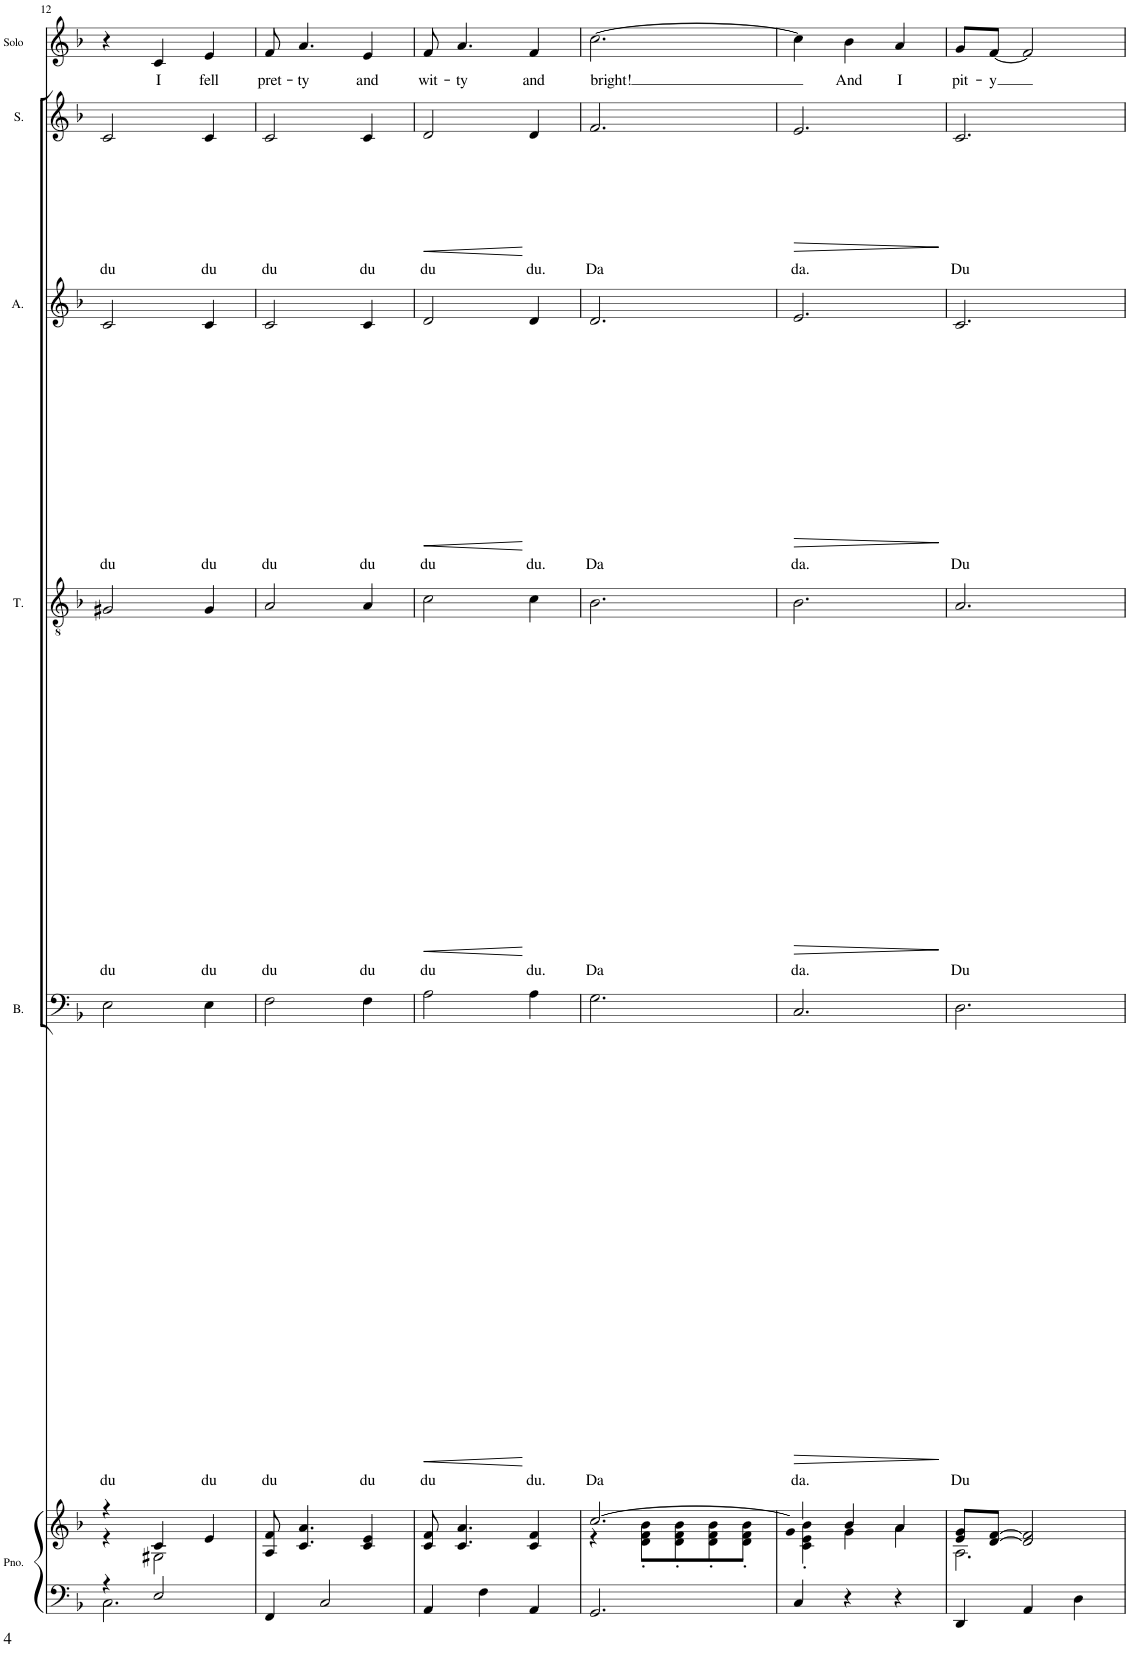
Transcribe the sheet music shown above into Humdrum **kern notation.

**kern	**kern	**kern	**text	**dynam	**kern	**text	**dynam	**kern	**text	**dynam	**kern	**text	**dynam	**kern	**text
*part6	*part6	*part5	*part5	*part5	*part4	*part4	*part4	*part3	*part3	*part3	*part2	*part2	*part2	*part1	*part1
*staff7	*staff6	*staff5	*staff5	*staff5	*staff4	*staff4	*staff4	*staff3	*staff3	*staff3	*staff2	*staff2	*staff2	*staff1	*staff1
*I"Piano	*	*I"Bass	*	*	*I"Tenor	*	*	*I"Alto	*	*	*I"Soprano	*	*	*I"Soprano Solo	*
*I'Pno.	*	*I'B.	*	*	*I'T.	*	*	*I'A.	*	*	*I'S.	*	*	*I'Solo	*
!!LO:PB:g=z
*clefF4	*clefG2	*clefF4	*	*	*clefGv2	*	*	*clefG2	*	*	*clefG2	*	*	*clefG2	*
*k[b-]	*k[b-]	*k[b-]	*	*	*k[b-]	*	*	*k[b-]	*	*	*k[b-]	*	*	*k[b-]	*
*M3/4	*M3/4	*M3/4	*	*	*M3/4	*	*	*M3/4	*	*	*M3/4	*	*	*M3/4	*
=12	=12	=12	=12	=12	=12	=12	=12	=12	=12	=12	=12	=12	=12	=12	=12
*^	*^	*	*	*	*	*	*	*	*	*	*	*	*	*	*
!	!	!	!	!	!LO:LY:b	!	!	!LO:LY:b	!	!	!LO:LY:b	!	!	!LO:LY:b	!	!	!
4r	2.C\	4r	4r	2E\	du	.	2G#X/	du	.	2c/	du	.	2c/	du	.	4r	.
!	!	!	!	!	!	!	!	!	!	!	!	!	!	!	!	!	!LO:LY:b
2E/	.	4c/	2G#X\	.	.	.	.	.	.	.	.	.	.	.	.	4c/	I
!	!	!	!	!	!LO:LY:b	!	!	!LO:LY:b	!	!	!LO:LY:b	!	!	!LO:LY:b	!	!	!LO:LY:b
.	.	4e/	.	4E\	du	.	4G#/	du	.	4c/	du	.	4c/	du	.	4e/	fell
*v	*v	*	*	*	*	*	*	*	*	*	*	*	*	*	*	*	*
*	*v	*v	*	*	*	*	*	*	*	*	*	*	*	*	*	*
=13	=13	=13	=13	=13	=13	=13	=13	=13	=13	=13	=13	=13	=13	=13	=13
!	!	!	!LO:LY:b	!	!	!LO:LY:b	!	!	!LO:LY:b	!	!	!LO:LY:b	!	!	!LO:LY:b
4FF/	8A/ 8f/	2F\	du	.	2A/	du	.	2c/	du	.	2c/	du	.	8f/	pret-
!	!	!	!	!	!	!	!	!	!	!	!	!	!	!	!LO:LY:b
.	4.c/ 4.a/	.	.	.	.	.	.	.	.	.	.	.	.	4.a/	-ty
2C/	.	.	.	.	.	.	.	.	.	.	.	.	.	.	.
!	!	!	!LO:LY:b	!	!	!LO:LY:b	!	!	!LO:LY:b	!	!	!LO:LY:b	!	!	!LO:LY:b
.	4c/ 4e/	4F\	du	.	4A/	du	.	4c/	du	.	4c/	du	.	4e/	and
=14	=14	=14	=14	=14	=14	=14	=14	=14	=14	=14	=14	=14	=14	=14	=14
!	!	!	!LO:LY:b	!LO:HP:b	!	!LO:LY:b	!LO:HP:b	!	!LO:LY:b	!LO:HP:b	!	!LO:LY:b	!LO:HP:b	!	!LO:LY:b
4AA/	8c/ 8f/	2A\	du	<	2c\	du	<	2d/	du	<	2d/	du	<	8f/	wit-
!	!	!	!	!	!	!	!	!	!	!	!	!	!	!	!LO:LY:b
.	4.c/ 4.a/	.	.	.	.	.	.	.	.	.	.	.	.	4.a/	-ty
4F\	.	.	.	.	.	.	.	.	.	.	.	.	.	.	.
!	!	!	!LO:LY:b	!	!	!LO:LY:b	!	!	!LO:LY:b	!	!	!LO:LY:b	!	!	!LO:LY:b
4AA/	4c/ 4f/	4A\	du.	[	4c\	du.	[	4d/	du.	[	4d/	du.	[	4f/	and
=15	=15	=15	=15	=15	=15	=15	=15	=15	=15	=15	=15	=15	=15	=15	=15
*	*^	*	*	*	*	*	*	*	*	*	*	*	*	*	*
!	!	!	!	!LO:LY:b	!	!	!LO:LY:b	!	!	!LO:LY:b	!	!	!LO:LY:b	!	!	!LO:LY:b
2.GG/	[2.cc/	4r	2.G\	Da	.	2.B-\	Da	.	2.d/	Da	.	2.f/	Da	.	[2.cc\	bright!
.	.	8d\' 8f\' 8b-\'L	.	.	.	.	.	.	.	.	.	.	.	.	.	.
.	.	8d\' 8f\' 8b-\'	.	.	.	.	.	.	.	.	.	.	.	.	.	.
.	.	8d\' 8f\' 8b-\'	.	.	.	.	.	.	.	.	.	.	.	.	.	.
.	.	8d\' 8f\' 8b-\'J	.	.	.	.	.	.	.	.	.	.	.	.	.	.
=16	=16	=16	=16	=16	=16	=16	=16	=16	=16	=16	=16	=16	=16	=16	=16	=16
!	!	!	!	!LO:LY:b	!LO:HP:b	!	!LO:LY:b	!LO:HP:b	!	!LO:LY:b	!LO:HP:b	!	!LO:LY:b	!LO:HP:b	!	!
4C/	4cc/]	4c\' 4e\' 4b-\'	2.C/	da.	>	2.B-\	da.	>	2.e/	da.	>	2.e/	da.	>	4cc\]	.
!	!	!	!	!	!	!	!	!	!	!	!	!	!	!	!	!LO:LY:b
4r	4b-/	4g\	.	.	.	.	.	.	.	.	.	.	.	.	4b-\	And
!	!	!	!	!	!	!	!	!	!	!	!	!	!	!	!	!LO:LY:b
4r	4a/	4a\	.	.	.	.	.	.	.	.	.	.	.	.	4a/	I
*	*v	*v	*	*	*	*	*	*	*	*	*	*	*	*	*	*
.	.	.	.	]	.	.	]	.	.	]	.	.	]	.	.
=17	=17	=17	=17	=17	=17	=17	=17	=17	=17	=17	=17	=17	=17	=17	=17
*	*^	*	*	*	*	*	*	*	*	*	*	*	*	*	*
!	!	!	!	!LO:LY:b	!	!	!LO:LY:b	!	!	!LO:LY:b	!	!	!LO:LY:b	!	!	!LO:LY:b
4DD/	8e/ 8g/L	2.A\	2.D\	Du	.	2.A/	Du	.	2.c/	Du	.	2.c/	Du	.	8g/L	pit-
!	!	!	!	!	!	!	!	!	!	!	!	!	!	!	!	!LO:LY:b
.	[8d/ [8f/J	.	.	.	.	.	.	.	.	.	.	.	.	.	[8f/J	-y
4AA/	2d/] 2f/]	.	.	.	.	.	.	.	.	.	.	.	.	.	2f/]	.
4D\	.	.	.	.	.	.	.	.	.	.	.	.	.	.	.	.
*	*v	*v	*	*	*	*	*	*	*	*	*	*	*	*	*	*
=	=	=	=	=	=	=	=	=	=	=	=	=	=	=	=
*-	*-	*-	*-	*-	*-	*-	*-	*-	*-	*-	*-	*-	*-	*-	*-
